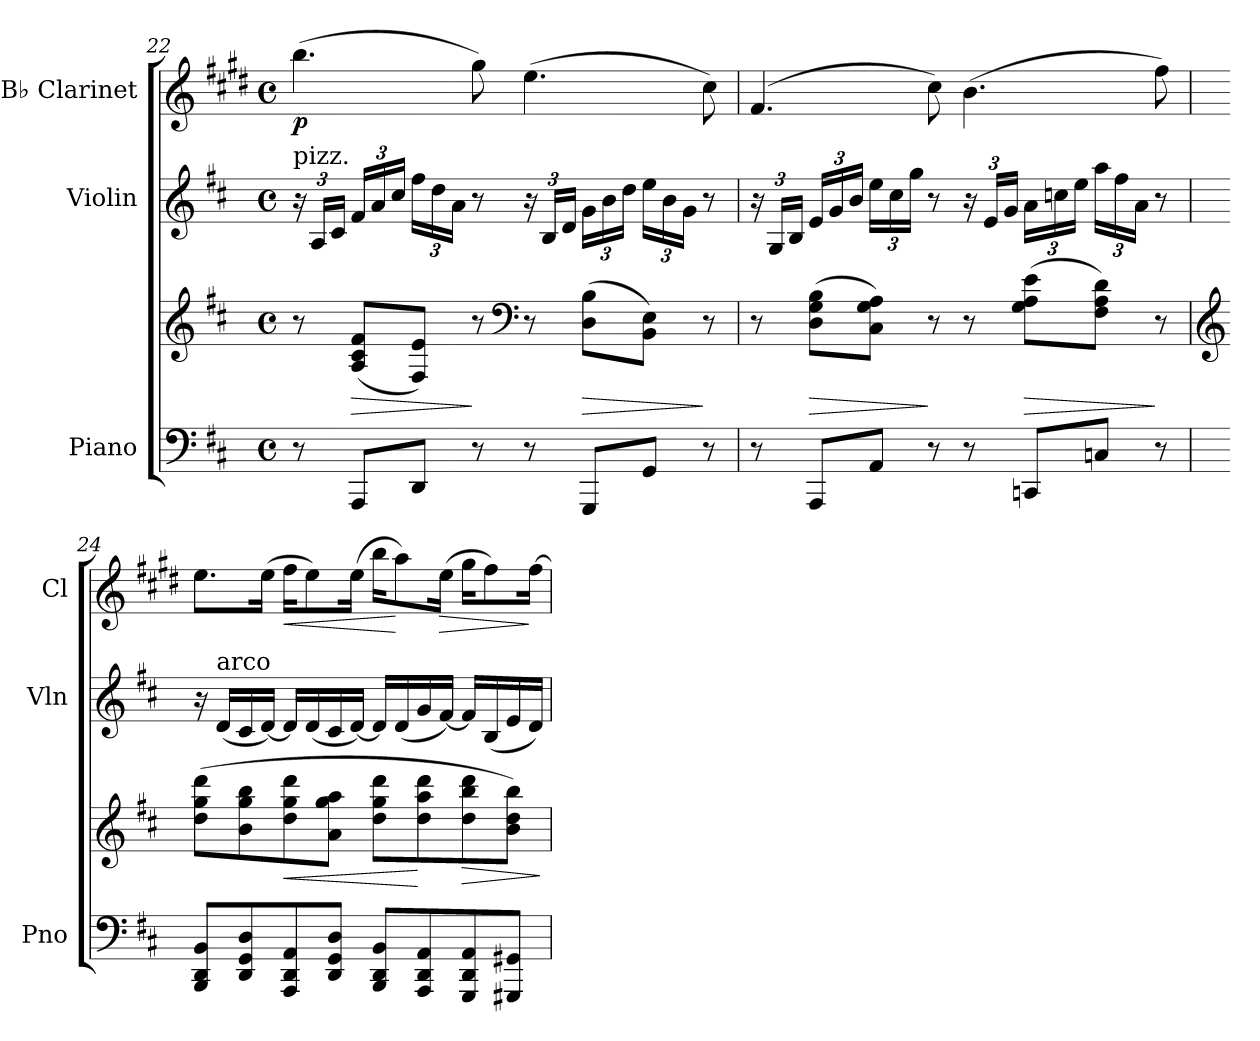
**kern	**kern	**dynam	**kern	**kern	**dynam
*part3	*part3	*part3	*part2	*part1	*part1
*staff4	*staff3	*staff3/4	*staff2	*staff1	*staff1
*I"Piano	*	*	*I"Violin	*I"B♭ Clarinet	*
*I'Pno	*	*	*I'Vln	*I'Cl	*
!!LO:LB:g=z
*clefF4	*clefG2	*	*clefG2	*clefG2	*
*	*	*	*	*ITrd1c2	*
*k[f#c#]	*k[f#c#]	*	*k[f#c#]	*k[f#c#]	*
*M4/4	*M4/4	*	*M4/4	*M4/4	*
*met(c)	*met(c)	*	*met(c)	*met(c)	*
*	*	*	*Xbrackettup	*	*
=22	=22	=22	=22	=22	=22
!	!	!	!LO:TX:a:t=pizz.	!	!
!	!	!	!	!	!LO:DY:b
8r	8r	.	24r	(>4.aa\	p
.	.	.	24A/LL	.	.
.	.	.	24c#/JJ	.	.
!	!	!LO:HP:b	!	!	!
8AAA/L	(>8A/ 8c#/ 8f#/L	>	24f#/LL	.	.
.	.	.	24a/	.	.
.	.	.	24cc#/JJ	.	.
8DD/J	8F#/ 8e/J)	.	24ff#\LL	.	.
.	.	.	24dd\	.	.
.	.	.	24a\JJ	.	.
8r	8r	]	8r	8ff#\)	.
*	*clefF4	*	*	*	*
8r	8r	.	24r	(>4.dd\	.
.	.	.	24B/LL	.	.
.	.	.	24d/JJ	.	.
!	!	!LO:HP:b	!	!	!
8GGG/L	(>8D\ 8B\L	>	24g\LL	.	.
.	.	.	24b\	.	.
.	.	.	24dd\JJ	.	.
8GG/J	8BB\ 8E\J)	.	24ee\LL	.	.
.	.	.	24b\	.	.
.	.	.	24g\JJ	.	.
8r	8r	]	8r	8b\)	.
=23	=23	=23	=23	=23	=23
8r	8r	.	24r	(>4.e/	.
.	.	.	24G/LL	.	.
.	.	.	24B/JJ	.	.
!	!	!LO:HP:b	!	!	!
8AAA/L	(>8D\ 8G\ 8B\L	>	24e/LL	.	.
.	.	.	24g/	.	.
.	.	.	24b/JJ	.	.
8AA/J	8C#\ 8G\ 8A\J)	.	24ee\LL	.	.
.	.	.	24cc#\	.	.
.	.	.	24gg\JJ	.	.
8r	8r	]	8r	8b\)	.
8r	8r	.	24r	(>4.a\	.
.	.	.	24e/LL	.	.
.	.	.	24g/JJ	.	.
!	!	!LO:HP:b	!	!	!
8CCn/L	(>8G\ 8A\ 8e\L	>	24a\LL	.	.
.	.	.	24ccn\	.	.
.	.	.	24ee\JJ	.	.
8Cn/J	8F#\ 8A\ 8d\J)	.	24aa\LL	.	.
.	.	.	24ff#\	.	.
.	.	.	24a\JJ	.	.
8r	8r	]	8r	8ee\)	.
!!LO:LB:g=z
=24	=24	=24	=24	=24	=24
*	*clefG2	*	*	*	*
8BBB/ 8DD/ 8BB/L	(>8dd\ 8gg\ 8ddd\L	.	16r	8.dd\L	.
!	!	!	!LO:TX:a:t=arco	!	!
.	.	.	(<16d/LL	.	.
8DD/ 8GG/ 8D/	8b\ 8gg\ 8bb\	.	16c#/	.	.
.	.	.	[16d/JJ)	(>16dd\Jk	.
!	!	!LO:HP:b	!	!	!LO:HP:b
8AAA/ 8DD/ 8AA/	8dd\ 8gg\ 8ddd\	<	16d/LL]	16ee\KL	<
.	.	.	(<16d/	8dd\)	.
8DD/ 8GG/ 8D/J	8a\ 8gg\ 8aa\J	.	16c#/	.	.
.	.	.	[16d/JJ)	(>16dd\Jk	.
8BBB/ 8DD/ 8BB/L	8dd\ 8gg\ 8ddd\L	.	16d/LL]	16aa\KL	.
.	.	.	(<16d/	8gg\)	[
8AAA/ 8DD/ 8AA/	8dd\ 8aa\ 8ddd\	[	16g/	.	.
!	!	!	!	!	!LO:HP:b
.	.	.	[16f#/JJ)	(>16dd\Jk	>
!	!	!LO:HP:b	!	!	!
8GGG/ 8DD/ 8AA/	8dd\ 8bb\ 8ddd\	>	16f#/LL]	16ff#\KL	.
.	.	.	(<16B/	8ee\)	.
8GGG#X/ 8GG#X/J	8b\ 8dd\ 8bb\J)	.	16e/	.	.
.	.	.	16d/JJ)	[16ee\Jk	]
.	.	]	.	.	.
=	=	=	=	=	=
*-	*-	*-	*-	*-	*-
